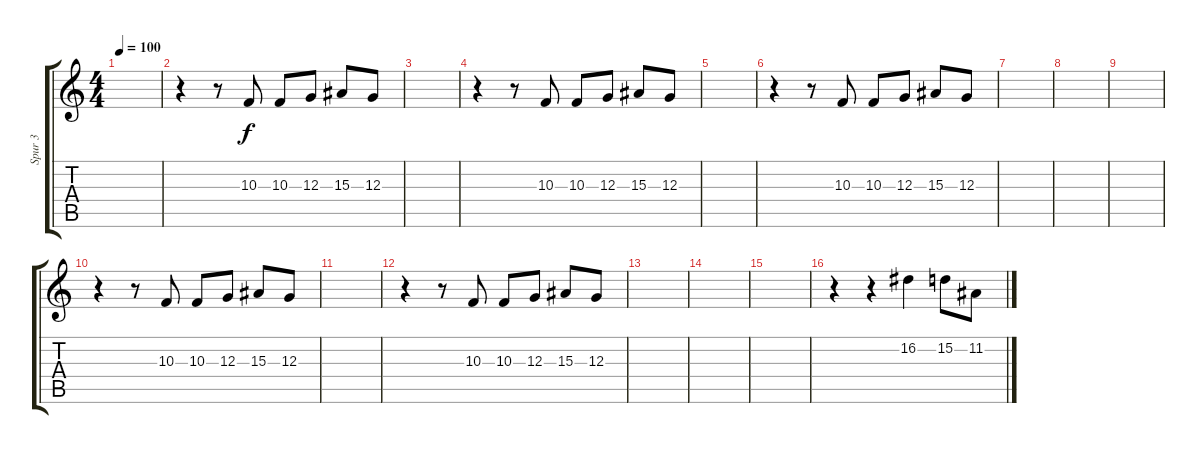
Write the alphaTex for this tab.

\track ("Spur 3" "Spur 3") {instrument drawbarorgan}
\staff {score tabs}
\tuning (E4 B3 G3 D3 A2 E2) {hide}
\ts (4 4)
\tempo 100
\clef g2
\ks c
|
r.4 r.8 10.3.8 10.3.8 12.3.8 15.3.8 12.3.8 |
|
r.4 r.8 10.3.8 10.3.8 12.3.8 15.3.8 12.3.8 |
|
r.4 r.8 10.3.8 10.3.8 12.3.8 15.3.8 12.3.8 |
|
|
|
r.4 r.8 10.3.8 10.3.8 12.3.8 15.3.8 12.3.8 |
|
r.4 r.8 10.3.8 10.3.8 12.3.8 15.3.8 12.3.8 |
|
|
|
r.4 r.4 16.2.4 15.2.8 11.2.8
